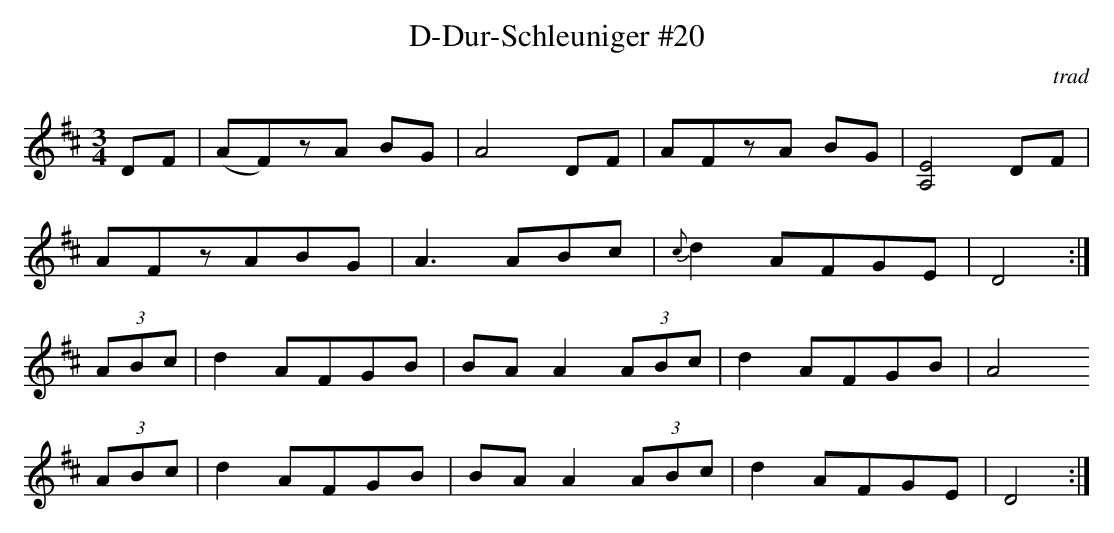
X:1
T:D-Dur-Schleuniger #20
M:3/4
L:1/8
C:trad
K:D
DF|(AF)zA BG|A4  DF|AFzA BG|[A,4E4]  DF|
AFzABG|A3  ABc|{c}d2  AFGE|D4  :|
(3ABc|d2 AFGB|BA A2 (3ABc|d2 AFGB|A4
(3ABc|d2 AFGB|BA A2 (3ABc|d2 AFGE|D4  :|
